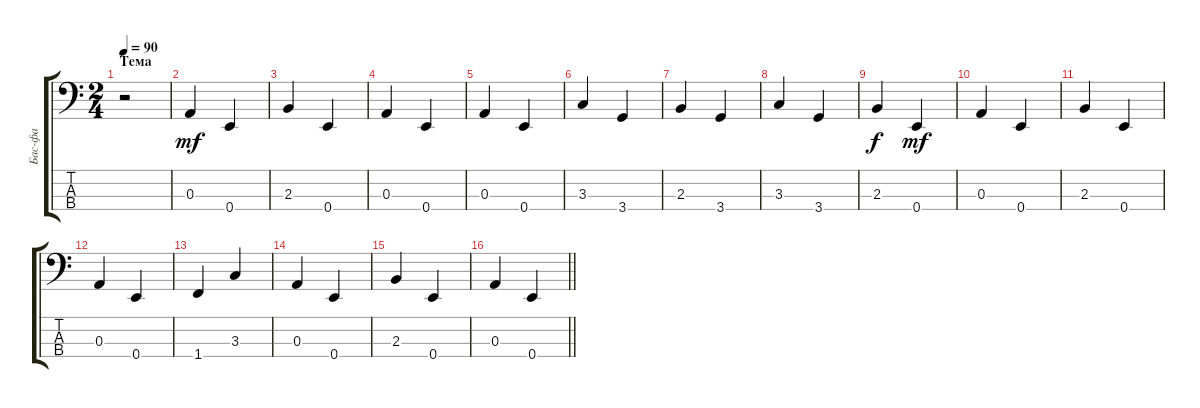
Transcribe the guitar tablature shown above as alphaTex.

\track ("Бас-фа" "Бас-фа") {instrument electricbasspick}
\staff {score tabs}
\tuning (G2 D2 A1 E1) {hide}
\ts (2 4)
\section ("" "Тема")
\tempo 90
\clef f4
\ks c
r.2{dy mf instrument electricbasspick} |
0.3.4 0.4.4 |
2.3.4 0.4.4 |
0.3.4 0.4.4 |
0.3.4 0.4.4 |
3.3.4 3.4.4 |
2.3.4 3.4.4 |
3.3.4 3.4.4 |
2.3.4{dy f} 0.4.4{dy mf} |
0.3.4 0.4.4 |
2.3.4 0.4.4 |
0.3.4 0.4.4 |
1.4.4 3.3.4 |
0.3.4 0.4.4 |
2.3.4 0.4.4 |
\barLineRight lightlight
0.3.4 0.4.4
